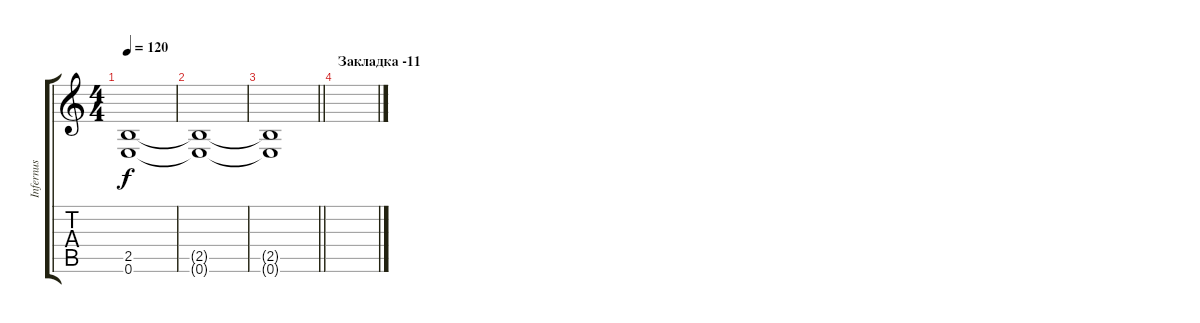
\track ("Infernus" "Infernus") {instrument overdrivenguitar}
\staff {score tabs}
\tuning (E4 B3 G3 D3 A2 E2) {hide}
\ts (4 4)
\tempo 120
\clef g2
\ks c
(2.5 0.6).1{dy f} |
(2.5{t} 0.6{t}).1 |
\barLineRight lightlight
(2.5{t} 0.6{t}).1 |
\section ("" "Закладка -11")
